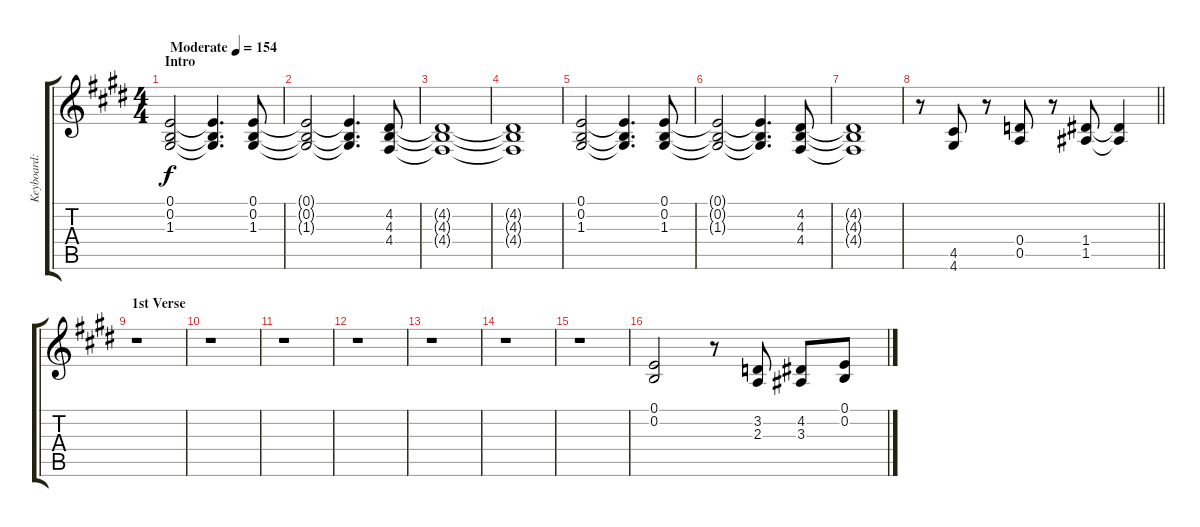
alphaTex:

\track ("Keyboard: Tsumugi Kotobuki" "Keyboard: ") {instrument lead2sawtooth}
\staff {score tabs}
\tuning (E4 B3 G3 D3 A2 E2) {hide}
\ts (4 4)
\section ("" "Intro")
\tempo (154 "Moderate")
\clef g2
\ks e
(0.1 0.2 1.3).2{dy f instrument lead2sawtooth} (0.1{t} 0.2{t} 1.3{t}).4{d} (0.1 0.2 1.3).8 |
(0.1{t} 0.2{t} 1.3{t}).2 (0.1{t} 0.2{t} 1.3{t}).4{d} (4.2 4.3 4.4).8 |
(4.2{t} 4.3{t} 4.4{t}).1 |
(4.2{t} 4.3{t} 4.4{t}).1 |
(0.1 0.2 1.3).2 (0.1{t} 0.2{t} 1.3{t}).4{d} (0.1 0.2 1.3).8 |
(0.1{t} 0.2{t} 1.3{t}).2 (0.1{t} 0.2{t} 1.3{t}).4{d} (4.2 4.3 4.4).8 |
(4.2{t} 4.3{t} 4.4{t}).1 |
\barLineRight lightlight
r.8{ot 8vb} (4.5 4.6).8{ot 8vb} r.8{ot 8vb} (0.4 0.5).8{ot 8vb} r.8{ot 8vb} (1.4 1.5).8{ot 8vb} (1.4{t} 1.5{t}).4{ot 8vb} |
\section ("" "1st Verse")
r.1 |
r.1 |
r.1 |
r.1 |
r.1 |
r.1 |
r.1 |
(0.1 0.2).2 r.8 (3.2 2.3).8 (4.2 3.3).8 (0.1 0.2).8
